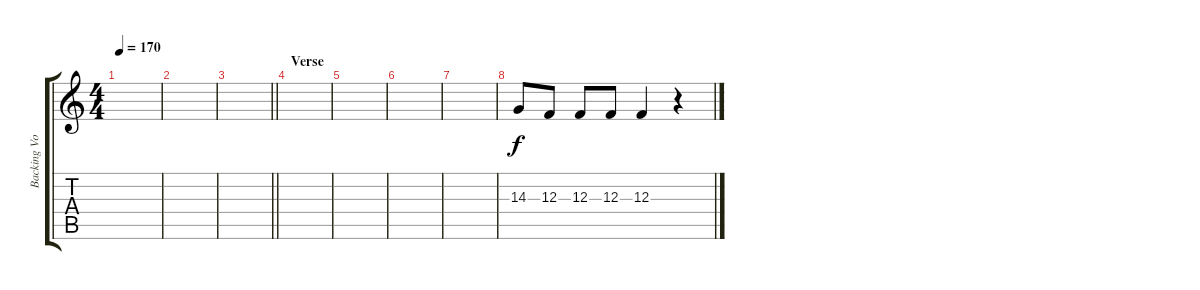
\track ("Backing Vocals" "Backing Vo") {instrument sopranosax}
\staff {score tabs}
\tuning (D4 A3 F3 C3 G2 D2) {hide}
\ts (4 4)
\tempo 170
\clef g2
\ks c
|
|
\barLineRight lightlight
|
\section ("" "Verse")
|
|
|
|
14.3.8 12.3.8 12.3.8 12.3.8 12.3.4 r.4
